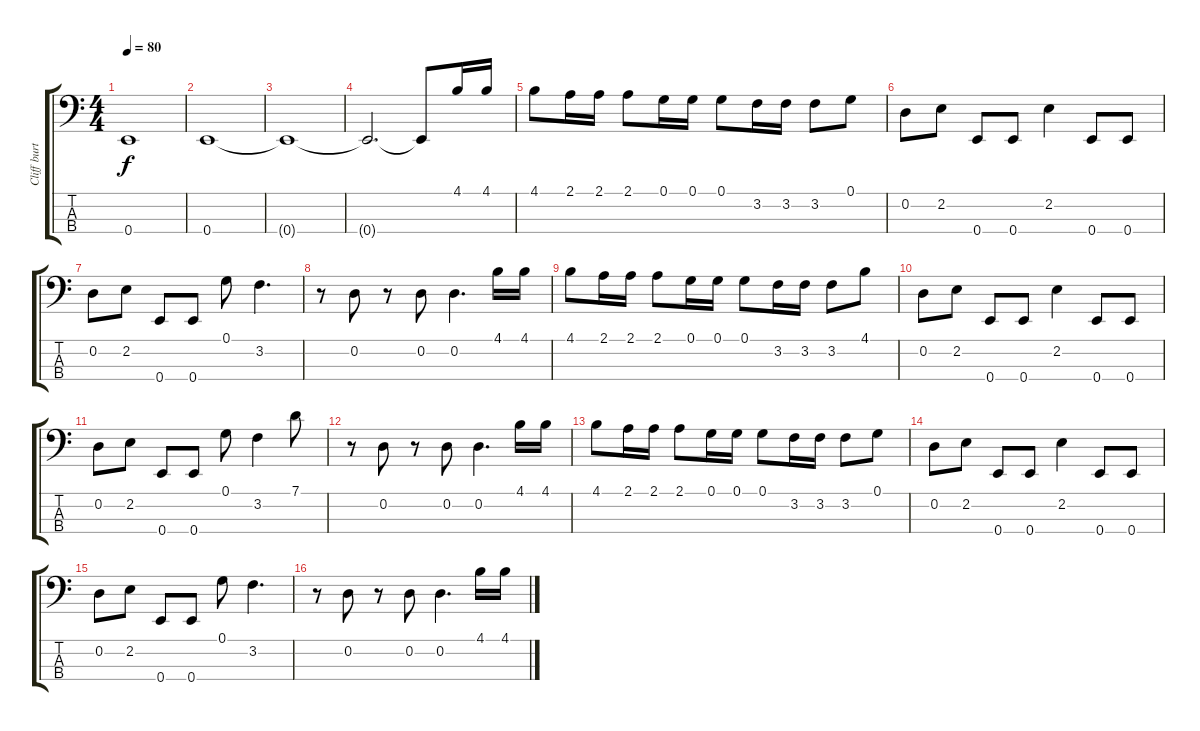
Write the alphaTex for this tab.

\track ("Cliff burton" "Cliff burt") {instrument electricbassfinger}
\staff {score tabs}
\tuning (G2 D2 A1 E1) {hide}
\ts (4 4)
\tempo 80
\clef f4
\ks c
0.4{t}.1{dy f} |
0.4.1 |
0.4{t}.1 |
0.4{t}.2{d} 0.4{t}.8 4.1.16 4.1.16 |
4.1.8 2.1.16 2.1.16 2.1.8 0.1.16 0.1.16 0.1.8 3.2.16 3.2.16 3.2.8 0.1.8 |
0.2.8 2.2.8 0.4.8 0.4.8 2.2.4 0.4.8 0.4.8 |
0.2.8 2.2.8 0.4.8 0.4.8 0.1.8 3.2.4{d} |
r.8 0.2.8 r.8 0.2.8 0.2.4{d} 4.1.16 4.1.16 |
4.1.8 2.1.16 2.1.16 2.1.8 0.1.16 0.1.16 0.1.8 3.2.16 3.2.16 3.2.8 4.1.8 |
0.2.8 2.2.8 0.4.8 0.4.8 2.2.4 0.4.8 0.4.8 |
0.2.8 2.2.8 0.4.8 0.4.8 0.1.8 3.2.4 7.1.8 |
r.8 0.2.8 r.8 0.2.8 0.2.4{d} 4.1.16 4.1.16 |
4.1.8 2.1.16 2.1.16 2.1.8 0.1.16 0.1.16 0.1.8 3.2.16 3.2.16 3.2.8 0.1.8 |
0.2.8 2.2.8 0.4.8 0.4.8 2.2.4 0.4.8 0.4.8 |
0.2.8 2.2.8 0.4.8 0.4.8 0.1.8 3.2.4{d} |
r.8 0.2.8 r.8 0.2.8 0.2.4{d} 4.1.16 4.1.16
